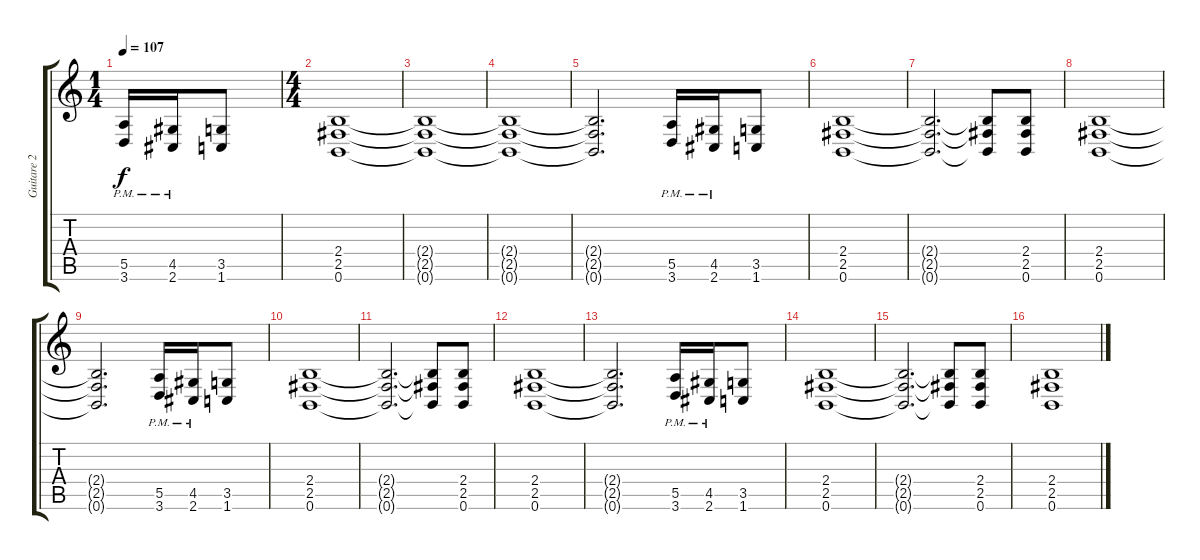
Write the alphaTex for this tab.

\track ("Guitare 2" "Guitare 2") {instrument distortionguitar}
\staff {score tabs}
\tuning (B3 Gb3 D3 A2 E2 B1) {hide}
\ts (1 4)
\tempo 107
\clef g2
\ks c
(5.5{pm} 3.6{pm}).16{dy f instrument distortionguitar} (4.5{pm} 2.6{pm}).16 (3.5 1.6).8 |
\ts (4 4)
(2.4 2.5 0.6).1 |
(2.4{t} 2.5{t} 0.6{t}).1 |
(2.4{t} 2.5{t} 0.6{t}).1 |
(2.4{t} 2.5{t} 0.6{t}).2{d} (5.5{pm} 3.6{pm}).16 (4.5{pm} 2.6{pm}).16 (3.5 1.6).8 |
(2.4 2.5 0.6).1 |
(2.4{t} 2.5{t} 0.6{t}).2{d} (2.4{t} 2.5{t} 0.6{t}).8 (2.4 2.5 0.6).8 |
(2.4 2.5 0.6).1 |
(2.4{t} 2.5{t} 0.6{t}).2{d} (5.5{pm} 3.6{pm}).16 (4.5{pm} 2.6{pm}).16 (3.5 1.6).8 |
(2.4 2.5 0.6).1 |
(2.4{t} 2.5{t} 0.6{t}).2{d} (2.4{t} 2.5{t} 0.6{t}).8 (2.4 2.5 0.6).8 |
(2.4 2.5 0.6).1 |
(2.4{t} 2.5{t} 0.6{t}).2{d} (5.5{pm} 3.6{pm}).16 (4.5{pm} 2.6{pm}).16 (3.5 1.6).8 |
(2.4 2.5 0.6).1 |
(2.4{t} 2.5{t} 0.6{t}).2{d} (2.4{t} 2.5{t} 0.6{t}).8 (2.4 2.5 0.6).8 |
(2.4 2.5 0.6).1
